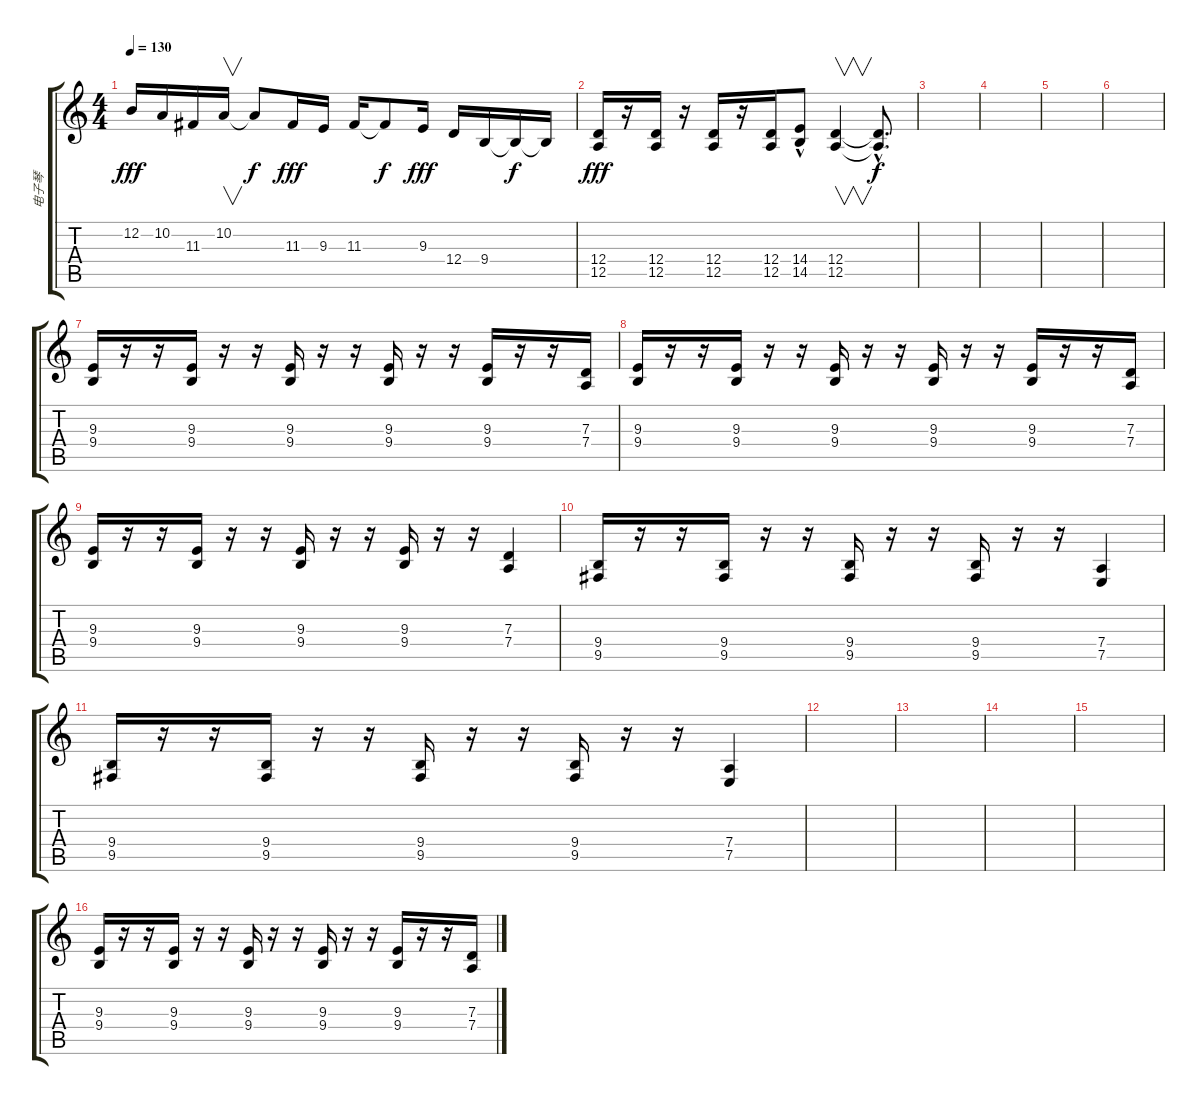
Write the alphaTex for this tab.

\track ("电子琴" "电子琴") {instrument churchorgan}
\staff {score tabs}
\tuning (E4 B3 G3 D3 A2 E2) {hide}
\ts (4 4)
\tempo 130
\clef g2
\ks c
12.2.16{dy fff} 10.2.16 11.3.16 10.2.16{v} 10.2{t}.8{dy f} 11.3.16{dy fff} 9.3.16 11.3.16 11.3{t}.8{dy f} 9.3.16{dy fff} 12.4.16 9.4.16 9.4{t}.16{dy f} 9.4{t}.16 |
(12.4 12.5).16{dy fff} r.16 (12.4 12.5).16 r.16 (12.4 12.5).16 r.16 (12.4 12.5).16 (14.4{hac} 14.5).8 (12.4 12.5).4{v} (12.4{t} 12.5{hac t}).8{d dy f} |
|
|
|
|
(9.3 9.4).16 r.16 r.16 (9.3 9.4).16 r.16 r.16 (9.3 9.4).16 r.16 r.16 (9.3 9.4).16 r.16 r.16 (9.3 9.4).16 r.16 r.16 (7.3 7.4).16 |
(9.3 9.4).16 r.16 r.16 (9.3 9.4).16 r.16 r.16 (9.3 9.4).16 r.16 r.16 (9.3 9.4).16 r.16 r.16 (9.3 9.4).16 r.16 r.16 (7.3 7.4).16 |
(9.3 9.4).16 r.16 r.16 (9.3 9.4).16 r.16 r.16 (9.3 9.4).16 r.16 r.16 (9.3 9.4).16 r.16 r.16 (7.3 7.4).4 |
(9.4 9.5).16 r.16 r.16 (9.4 9.5).16 r.16 r.16 (9.4 9.5).16 r.16 r.16 (9.4 9.5).16 r.16 r.16 (7.4 7.5).4 |
(9.4 9.5).16 r.16 r.16 (9.4 9.5).16 r.16 r.16 (9.4 9.5).16 r.16 r.16 (9.4 9.5).16 r.16 r.16 (7.4 7.5).4 |
|
|
|
|
(9.3 9.4).16 r.16 r.16 (9.3 9.4).16 r.16 r.16 (9.3 9.4).16 r.16 r.16 (9.3 9.4).16 r.16 r.16 (9.3 9.4).16 r.16 r.16 (7.3 7.4).16
